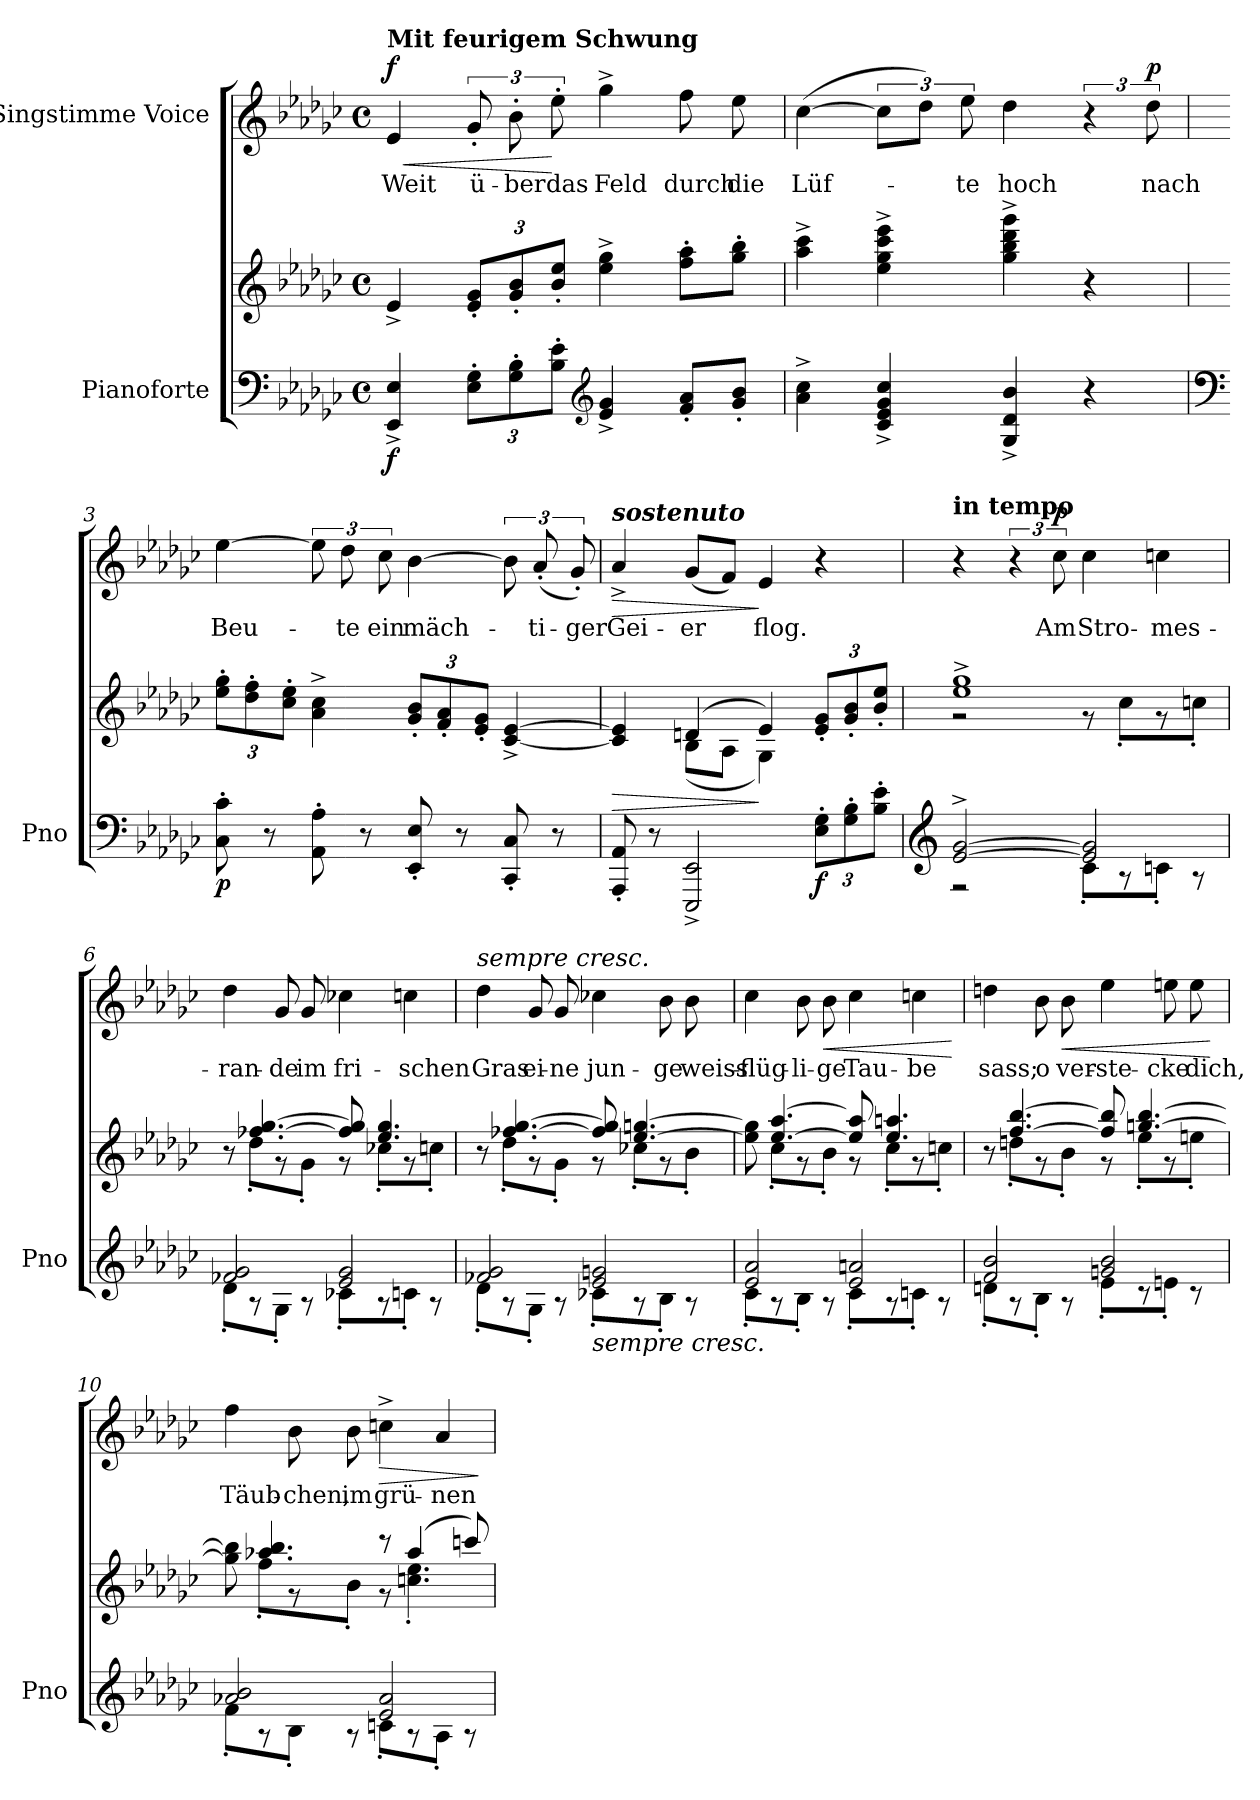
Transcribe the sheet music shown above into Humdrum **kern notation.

**kern	**kern	**dynam	**kern	**text	**dynam
*part2	*part2	*part2	*part1	*part1	*part1
*staff3	*staff2	*staff2/3	*staff1	*staff1	*staff1
*I"Pianoforte	*	*	*I"Singstimme Voice	*	*
*I'Pno	*	*	*	*	*
*clefF4	*clefG2	*	*clefG2	*	*
*k[b-e-a-d-g-c-]	*k[b-e-a-d-g-c-]	*	*k[b-e-a-d-g-c-]	*	*
*M4/4	*M4/4	*	*M4/4	*	*
*met(c)	*met(c)	*	*met(c)	*	*
=1	=1	=1	=1	=1	=1
!	!	!	!LO:TX:a:B:t=Mit feurigem Schwung	!	!
!	!	!LO:DY:b=2	!	!	!LO:HP:b
!	!	!	!	!	!LO:DY:n=1:a
4EE-/^ 4E-/^	4e-^/	f	4e-/	Weit	< f
*Xbrackettup	*Xbrackettup	*	*	*	*
12E-\' 12G-\'L	12e-/' 12g-/'L	.	12g-'</	ü-	.
12G-\' 12B-\'	12g-/' 12b-/'	.	12b-'\	-ber	.
12B-\' 12e-\'J	12b-/' 12ee-/'J	.	12ee-'\	das	[
*clefG2	*	*	*	*	*
4e-/^ 4g-/^	4ee-\^ 4gg-\^	.	4gg-^\	Feld	.
8f/' 8a-/'L	8ff\' 8aa-\'L	.	8ff\	durch	.
8g-/' 8b-/'J	8gg-\' 8bb-\'J	.	8ee-\	die	.
=2	=2	=2	=2	=2	=2
4a-\^ 4cc-\^	4aa-\^ 4ccc-\^	.	([4cc-\	Lüf-	.
4c-/^ 4e-/^ 4g-/^ 4cc-/^	4ee-\^ 4gg-\^ 4ccc-\^ 4eee-\^	.	12cc-\L]	.	.
.	.	.	12dd-\J)	.	.
.	.	.	12ee-\	-te	.
4G-/^ 4d-/^ 4b-/^	4gg-\^ 4bb-\^ 4ddd-\^ 4ggg-\^	.	4dd-\	hoch	.
4r	4r	.	6r	.	.
!	!	!	!	!	!LO:DY:a
.	.	.	12dd-\	nach	p
=3	=3	=3	=3	=3	=3
*clefF4	*	*	*	*	*
*	*brackettup	*	*	*	*
!	!	!LO:DY:b=2	!	!	!
8C-\' 8c-\'	12ee-\' 12gg-\'L	p	[4ee-\	Beu-	.
.	12dd-\' 12ff\'	.	.	.	.
8r	.	.	.	.	.
.	12cc-\' 12ee-\'J	.	.	.	.
8AA-\' 8A-\'	4a-\^ 4cc-\^	.	12ee-\]	.	.
.	.	.	12dd-\	-te	.
8r	.	.	.	.	.
.	.	.	12cc-\	ein	.
*	*Xbrackettup	*	*	*	*
8EE-/' 8E-/'	12g-/' 12b-/'L	.	[4b-\	mäch-	.
.	12f/' 12a-/'	.	.	.	.
8r	.	.	.	.	.
.	12e-/' 12g-/'J	.	.	.	.
8CC-/' 8C-/'	[<4c-/^ [4e-/^	.	12b-\]	.	.
.	.	.	(>12a-'>/	-ti-	.
8r	.	.	.	.	.
.	.	.	12g-'>/)	-ger	.
=4	=4	=4	=4	=4	=4
!	!	!	!LO:TX:Bi:t=sostenuto	!	!
!	!LO:TX:Bi:t=sostenuto	!	!	!	!
!	!	!LO:HP:b	!	!	!LO:HP:b
*	*^	*	*	*	*
8AAA-/' 8AA-/'	4c-/] 4e-/]	4ryy	>	4a-^>/	Gei-	>
8r	.	.	.	.	.	.
2EEE-/^ 2EE-/^	(4dn/	(8B-\L	.	(8g-/L	-er	.
.	.	8A-\J	.	8f/J)	.	.
.	4e-/)	4G-\)	]	4e-/	flog.	]
!	!	!	!LO:DY:b=2	!	!	!
12E-\' 12G-\'L	12e-/'< 12g-/'<L	4ryy	f	4r	.	.
12G-\' 12B-\'	12g-/'< 12b-/'<	.	.	.	.	.
12B-\' 12e-\'J	12b-/'< 12ee-/'<J	.	.	.	.	.
=5	=5	=5	=5	=5	=5	=5
*clefG2	*	*	*	*	*	*
*^	*	*	*	*	*	*
!	!	!	!	!	!LO:TX:a:B:t=in tempo	!	!
[>2e-/^ [2g-/^	2r	1ee-^ 1gg-^	2r	.	4r	.	.
.	.	.	.	.	6r	.	.
!	!	!	!	!	!	!	!LO:DY:a
.	.	.	.	.	12cc-\	Am	p
2e-/] 2g-/]	8c-'\L	.	8r	.	4cc-\	Stro-	.
!	!	!	!	!LO:DY:b=2	!	!	!
!	!	!	!	!LO:DY:n=1:b=2	!	!	!
.	8r	.	8cc-'\L	p other-dynamics	.	.	.
.	8cn'\J	.	8r	.	4ccn\	-mes-	.
.	8r	.	8ccn'\J	.	.	.	.
=6	=6	=6	=6	=6	=6	=6	=6
2f-X/ 2g-/	8d-'\L	8r	8ryy	.	4dd-\	-ran-	.
.	8r	[4.ff-X/ [4.gg-/	8dd-'\L	.	.	.	.
.	8G-'\J	.	8r	.	8g-/	-de	.
.	8r	.	8g-'\J	.	8g-/	im	.
2e-/ 2g-/	8c-X'\L	8ff-/] 8gg-/]	8r	.	4cc-X\	fri-	.
.	8r	4.ee-/ 4.gg-/	8cc-X'\L	.	.	.	.
.	8cn'\J	.	8r	.	4ccn\	-schen	.
.	8r	.	8ccn'\J	.	.	.	.
=7	=7	=7	=7	=7	=7	=7	=7
!	!	!	!	!	!LO:TX:a:i:t=sempre cresc.	!	!
2f-X/ 2g-/	8d-'\L	8r	8ryy	.	4dd-\	Gras	.
.	8r	[4.ff-X/ [4.gg-/	8dd-'\L	.	.	.	.
.	8G-'\J	.	8r	.	8g-/	ei-	.
.	8r	.	8g-'\J	.	8g-/	-ne	.
!LO:TX:b:i:t=sempre cresc.	!	!	!	!	!	!	!
2e-/ 2gn/	8c-X'\L	8ff-/] 8gg-/]	8r	.	4cc-X\	jun-	.
.	8r	[4.ee-/ [4.ggn/	8cc-X'\L	.	.	.	.
.	8B-'\J	.	8r	.	8b-\	-ge	.
.	8r	.	8b-'\J	.	8b-\	weiss-	.
=8	=8	=8	=8	=8	=8	=8	=8
2e-/ 2a-/	8c-'\L	8ee-\] 8gg\]	8ryy	.	4cc-\	-flüg-	.
.	8r	[4.ee-/ [4.aa-/	8cc-'\L	.	.	.	.
.	8B-'\J	.	8r	.	8b-\	-li-	.
!	!	!	!	!	!	!	!LO:HP:b
.	8r	.	8b-'\J	.	8b-\	-ge	<
2e-/ 2an/	8c-'\L	8ee-/] 8aa-/]	8r	.	4cc-\	Tau-	.
.	8r	4.ee-/ 4.aan/	8cc-'\L	.	.	.	.
.	8cn'\J	.	8r	.	4ccn\	-be	.
.	8r	.	8ccn'\J	.	.	.	.
*v	*v	*	*	*	*	*	*
*	*v	*v	*	*	*	*
.	.	.	.	.	[
=9	=9	=9	=9	=9	=9
*^	*^	*	*	*	*
!	!	!	!	!LO:DY:b	!	!	!
!	!	!	!	!LO:DY:n=1:b	!	!	!
2f/ 2b-/	8dn'\L	8r	8ryy	other-dynamics f	4ddn\	sass;	.
.	8r	[4.ff/ [4.bb-/	8ddn'\L	.	.	.	.
!	!	!	!	!	!	!	!LO:DY:a
!	!	!	!	!	!	!	!LO:DY:n=1:a
.	8B-'\J	.	8r	.	8b-\	o	other-dynamics f
!	!	!	!	!	!	!	!LO:HP:b
.	8r	.	8b-'\J	.	8b-\	ver-	<
2gn/ 2b-/	8e-'\L	8ff/] 8bb-/]	8r	.	4ee-\	-ste-	.
.	8r	[4.ggn/ [4.bb-/	8ee-'\L	.	.	.	.
.	8en'\J	.	8r	.	8een\	-cke	.
.	8r	.	8een'\J	.	8ee\	dich,	.
*v	*v	*	*	*	*	*	*
*	*v	*v	*	*	*	*
.	.	.	.	.	[
=10	=10	=10	=10	=10	=10
*^	*^	*	*	*	*
2a-X/ 2b-/	8f'\L	8gg\] 8bb-\]	8ryy	.	4ff\	Täub-	.
.	8r	4.aa-X/ 4.bb-/	8ff'\L	.	.	.	.
.	8B-'\J	.	8r	.	8b-\	-chen,	.
.	8r	.	8b-'\J	.	8b-\	im	.
!	!	!	!	!	!	!	!LO:HP:b
2e-/ 2a-/	8cn'\L	8r	8r	.	4ccn^\	grü-	>
.	8r	(4aa-/	4.ccn\' 4.ee-\'	.	.	.	.
.	8A-'\J	.	.	.	4a-/	-nen	.
.	8r	8cccn/)	.	.	.	.	.
*v	*v	*	*	*	*	*	*
*	*v	*v	*	*	*	*
.	.	.	.	.	]
=	=	=	=	=	=
*-	*-	*-	*-	*-	*-
